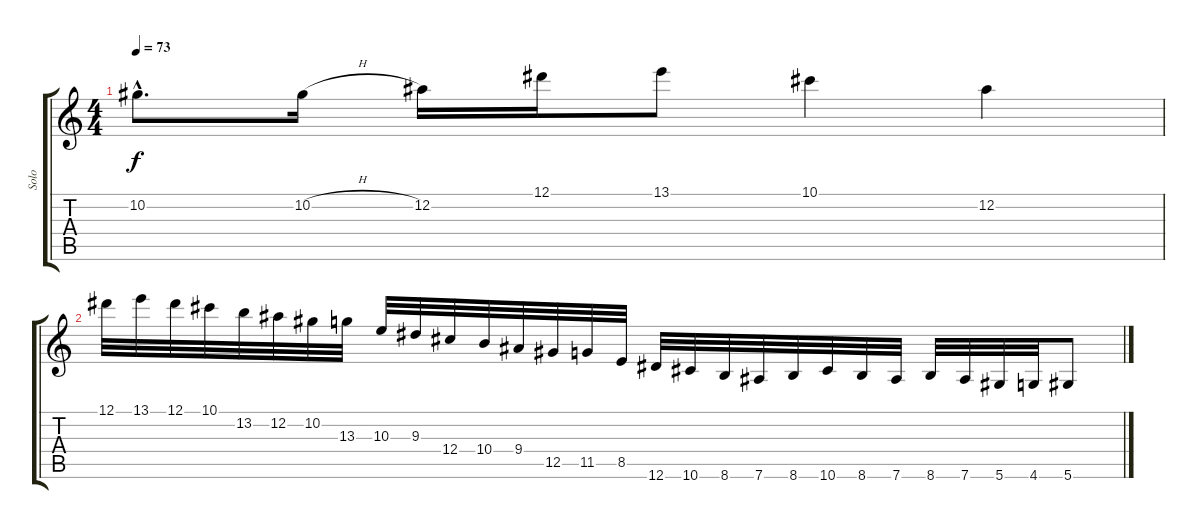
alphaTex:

\track ("Solo" "Solo") {instrument distortionguitar}
\staff {score tabs}
\tuning (Eb4 Bb3 Gb3 Db3 Ab2 Eb2) {hide}
\ts (4 4)
\tempo 73
\clef g2
\ks c
10.2{hac}.8{d dy f} 10.2{h}.16 12.2.16 12.1.16 13.1.8 10.1.4 12.2.4 |
12.1.32 13.1.32 12.1.32 10.1.32 13.2.32 12.2.32 10.2.32 13.3.32 10.3.32 9.3.32 12.4.32 10.4.32 9.4.32 12.5.32 11.5.32 8.5.32 12.6.32 10.6.32 8.6.32 7.6.32 8.6.32 10.6.32 8.6.32 7.6.32 8.6.32 7.6.32 5.6.32 4.6.32 5.6.8
